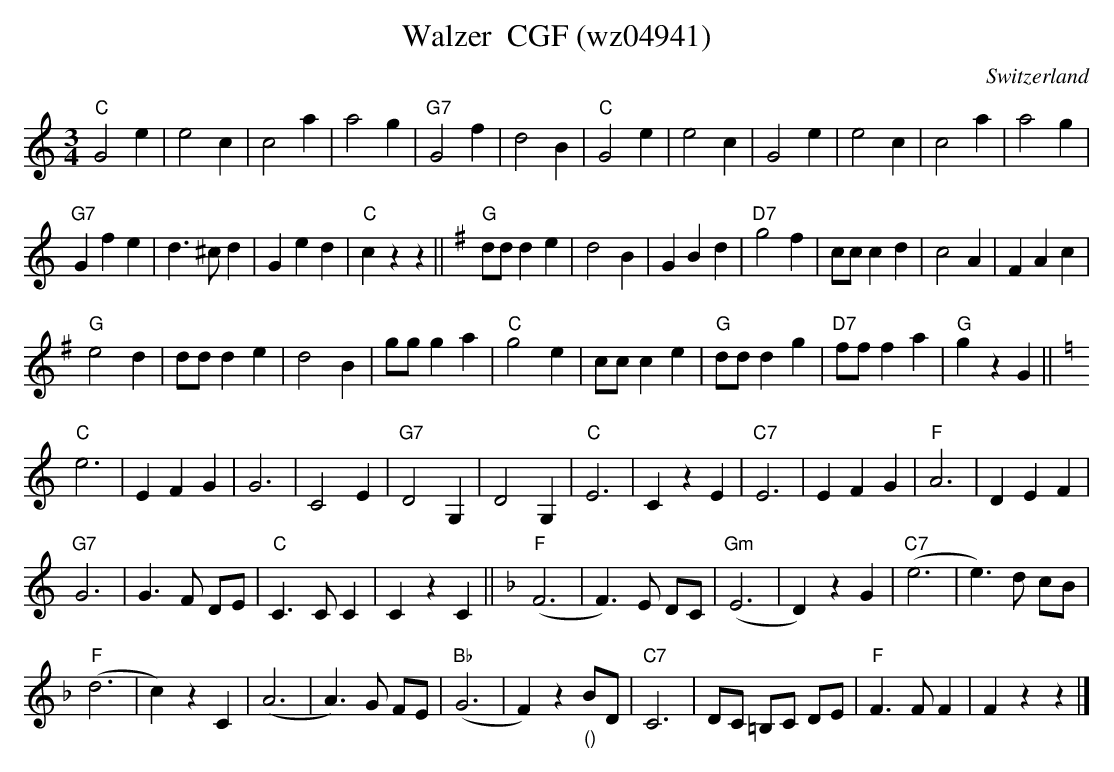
X:1
T:Walzer  CGF (wz04941)
M:3/4
L:1/4
O:Switzerland
K:C major
"C"G2e | e2c | c2a | a2g | "G7"G2f | d2B | "C"G2e | e2c | G2e | e2c | c2a | a2g |
"G7"Gfe | d>^cd | Ged | "C"czz || [K:G] "G"d/2d/2de | d2B | GBd | "D7"g2f | c/2c/2cd | c2A | FAc |
"G"e2d | d/2d/2de | d2B | g/2g/2ga | "C"g2e | c/2c/2ce | "G"d/2d/2dg | "D7"f/2f/2fa | "G"gzG || [K:C]
"C"e3 | EFG | G3 | C2E | "G7"D2G, | D2G, | "C"E3 | CzE | "C7"E3 | EFG | "F"A3 | DEF |
"G7"G3 | G>F D/2E/2 | "C"C>CC | CzC || [K:F] "F"(F3 | F>)E D/2C/2 | "Gm"(E3 | D) zG | "C7"(e3 | e>)d c/2B/2 |
"F"(d3 | c)zC | (A3 | A>)G F/2E/2 | "Bb"(G3 | F)z "_()"B/2D/2 | "C7"C3 | D/2C/2 =B,/2C/2 D/2E/2 | "F"F>FF | Fzz |]
